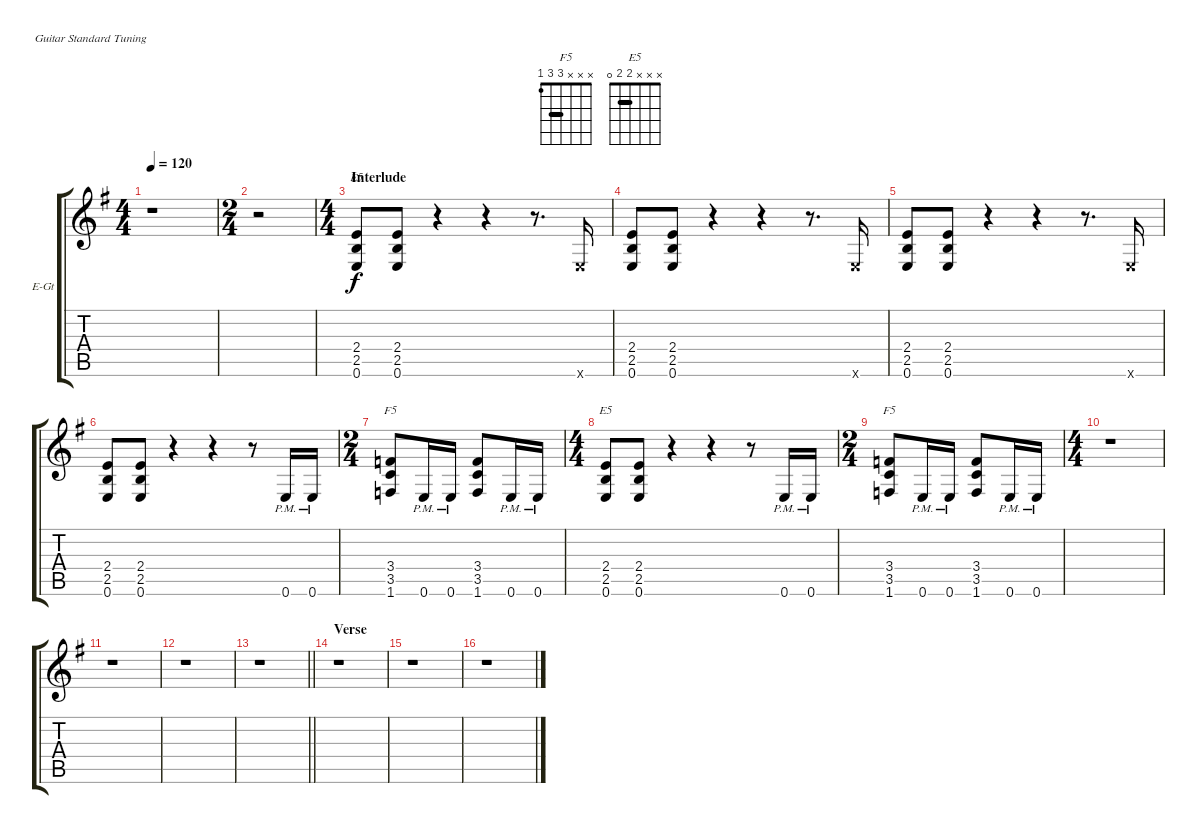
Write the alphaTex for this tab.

\defaultSystemsLayout 4
\bracketExtendMode groupsimilarinstruments
\firstSystemTrackNameOrientation horizontal
\otherSystemsTrackNameOrientation horizontal
\track ("Guitar 3" "E-Gt") {instrument distortionguitar}
\staff {score tabs}
\tuning (E4 B3 G3 D3 A2 E2)
\chord ("F5" x x x 3 3 1) {barre 3}
\chord ("E5" x x x 2 2 0) {barre 2}
\ts (4 4)
\tempo 120
\clef g2
\ks g
r.1{dy f} |
\ts (2 4)
r.2 |
\ts (4 4)
\section ("" "Interlude")
(2.4 2.5 0.6).8{ch "E5"} (2.4 2.5 0.6).8 r.4 r.4 r.8{d} 0.6{x}.16 |
(2.4 2.5 0.6).8 (2.4 2.5 0.6).8 r.4 r.4 r.8{d} 0.6{x}.16 |
(2.4 2.5 0.6).8 (2.4 2.5 0.6).8 r.4 r.4 r.8{d} 0.6{x}.16 |
(2.4 2.5 0.6).8 (2.4 2.5 0.6).8 r.4 r.4 r.8 0.6{pm}.16 0.6{pm}.16 |
\ts (2 4)
(1.6 3.5 3.4).8{ch "F5"} 0.6{pm}.16 0.6{pm}.16 (1.6 3.5 3.4).8 0.6{pm}.16 0.6{pm}.16 |
\ts (4 4)
(2.4 2.5 0.6).8{ch "E5"} (2.4 2.5 0.6).8 r.4 r.4 r.8 0.6{pm}.16 0.6{pm}.16 |
\ts (2 4)
(1.6 3.5 3.4).8{ch "F5"} 0.6{pm}.16 0.6{pm}.16 (1.6 3.5 3.4).8 0.6{pm}.16 0.6{pm}.16 |
\ts (4 4)
r.1 |
r.1 |
r.1 |
\barLineRight lightlight
r.1 |
\section ("" "Verse")
r.1 |
r.1 |
r.1
